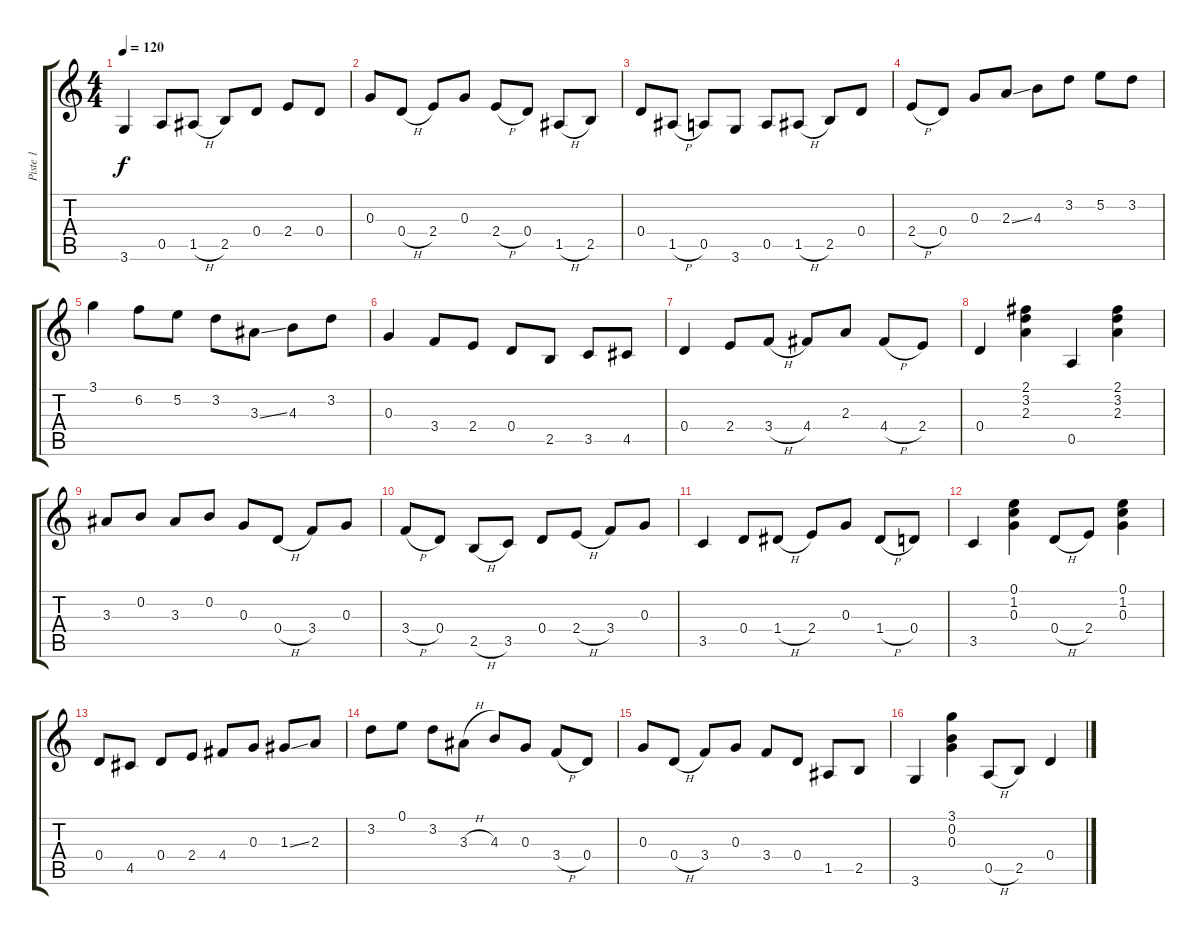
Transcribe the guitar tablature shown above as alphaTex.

\track ("Piste 1" "Piste 1") {instrument acousticguitarnylon}
\staff {score tabs}
\tuning (E4 B3 G3 D3 A2 E2) {hide}
\ts (4 4)
\tempo 120
\clef g2
\ks c
3.6.4{dy f instrument acousticguitarnylon} 0.5.8 1.5{h}.8 2.5.8 0.4.8 2.4.8 0.4.8 |
0.3.8 0.4{h}.8 2.4.8 0.3.8 2.4{h}.8 0.4.8 1.5{h}.8 2.5.8 |
0.4.8 1.5{h}.8 0.5.8 3.6.8 0.5.8 1.5{h}.8 2.5.8 0.4.8 |
2.4{h}.8 0.4.8 0.3.8 2.3{ss}.8 4.3.8 3.2.8 5.2.8 3.2.8 |
3.1.4 6.2.8 5.2.8 3.2.8 3.3{ss}.8 4.3.8 3.2.8 |
0.3.4 3.4.8 2.4.8 0.4.8 2.5.8 3.5.8 4.5.8 |
0.4.4 2.4.8 3.4{h}.8 4.4.8 2.3.8 4.4{h}.8 2.4.8 |
0.4.4 (2.1 3.2 2.3).4 0.5.4 (2.1 3.2 2.3).4 |
3.3.8 0.2.8 3.3.8 0.2.8 0.3.8 0.4{h}.8 3.4.8 0.3.8 |
3.4{h}.8 0.4.8 2.5{h}.8 3.5.8 0.4.8 2.4{h}.8 3.4.8 0.3.8 |
3.5.4 0.4.8 1.4{h}.8 2.4.8 0.3.8 1.4{h}.8 0.4.8 |
3.5.4 (0.1 1.2 0.3).4 0.4{h}.8 2.4.8 (0.1 1.2 0.3).4 |
0.4.8 4.5.8 0.4.8 2.4.8 4.4.8 0.3.8 1.3{ss}.8 2.3.8 |
3.2.8 0.1.8 3.2.8 3.3{h}.8 4.3.8 0.3.8 3.4{h}.8 0.4.8 |
0.3.8 0.4{h}.8 3.4.8 0.3.8 3.4.8 0.4.8 1.5.8 2.5.8 |
3.6.4 (3.1 0.2 0.3).4 0.5{h}.8 2.5.8 0.4.4
